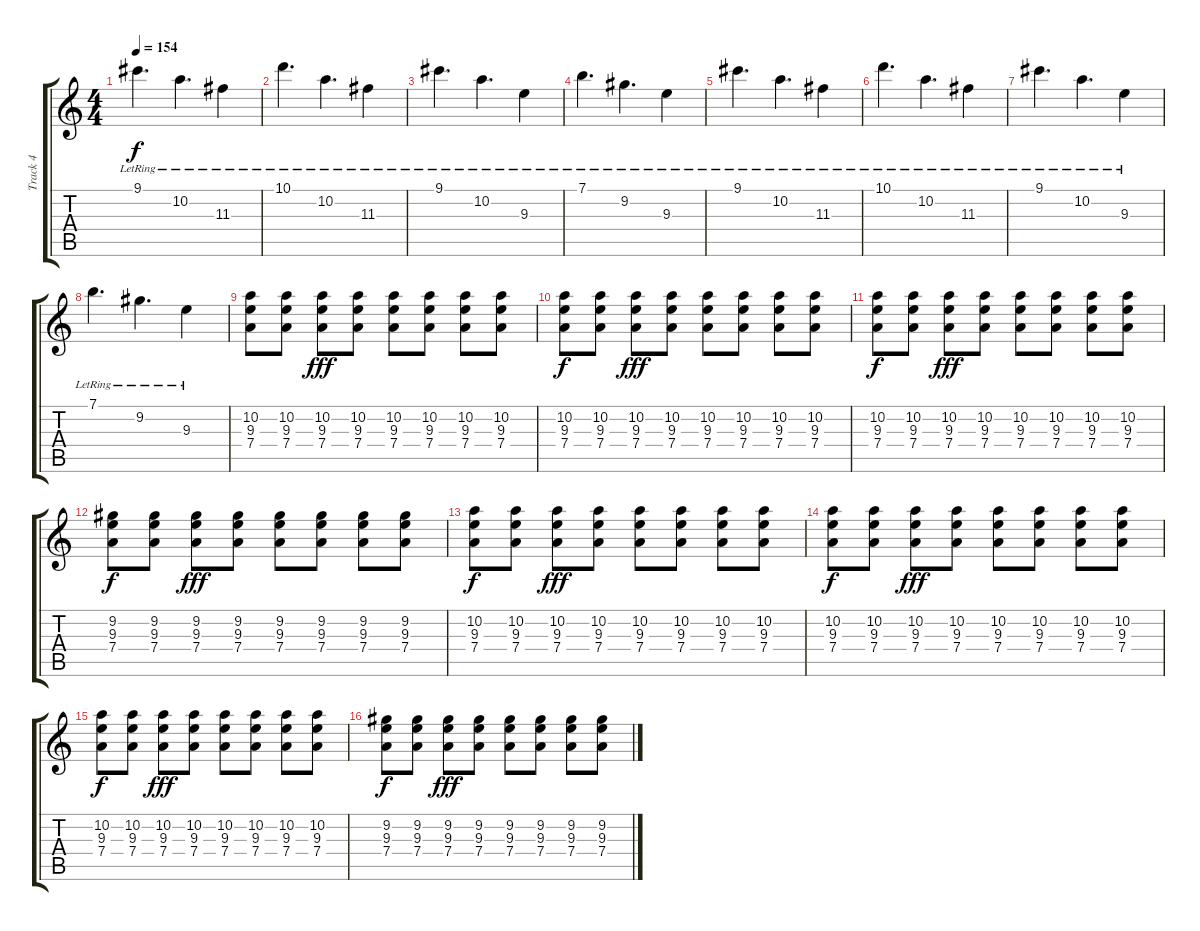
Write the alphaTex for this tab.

\track ("Track 4" "Track 4") {instrument overdrivenguitar}
\staff {score tabs}
\tuning (E4 B3 G3 D3 A2 E2) {hide}
\ts (4 4)
\tempo 154
\clef g2
\ks c
9.1{lr}.4{d dy f instrument electricguitarclean} 10.2{lr}.4{d} 11.3{lr}.4 |
10.1{lr}.4{d} 10.2{lr}.4{d} 11.3{lr}.4 |
9.1{lr}.4{d} 10.2{lr}.4{d} 9.3{lr}.4 |
7.1{lr}.4{d} 9.2{lr}.4{d} 9.3{lr}.4 |
9.1{lr}.4{d instrument electricguitarclean} 10.2{lr}.4{d} 11.3{lr}.4 |
10.1{lr}.4{d} 10.2{lr}.4{d} 11.3{lr}.4 |
9.1{lr}.4{d} 10.2{lr}.4{d} 9.3{lr}.4 |
7.1{lr}.4{d} 9.2{lr}.4{d} 9.3{lr}.4 |
(10.2 9.3 7.4).8{volume 13 instrument overdrivenguitar} (10.2 9.3 7.4).8 (10.2 9.3 7.4).8{dy fff} (10.2 9.3 7.4).8 (10.2 9.3 7.4).8 (10.2 9.3 7.4).8 (10.2 9.3 7.4).8 (10.2 9.3 7.4).8 |
(10.2 9.3 7.4).8{dy f} (10.2 9.3 7.4).8 (10.2 9.3 7.4).8{dy fff} (10.2 9.3 7.4).8 (10.2 9.3 7.4).8 (10.2 9.3 7.4).8 (10.2 9.3 7.4).8 (10.2 9.3 7.4).8 |
(10.2 9.3 7.4).8{dy f} (10.2 9.3 7.4).8 (10.2 9.3 7.4).8{dy fff} (10.2 9.3 7.4).8 (10.2 9.3 7.4).8 (10.2 9.3 7.4).8 (10.2 9.3 7.4).8 (10.2 9.3 7.4).8 |
(9.2 9.3 7.4).8{dy f} (9.2 9.3 7.4).8 (9.2 9.3 7.4).8{dy fff} (9.2 9.3 7.4).8 (9.2 9.3 7.4).8 (9.2 9.3 7.4).8 (9.2 9.3 7.4).8 (9.2 9.3 7.4).8 |
(10.2 9.3 7.4).8{dy f} (10.2 9.3 7.4).8 (10.2 9.3 7.4).8{dy fff} (10.2 9.3 7.4).8 (10.2 9.3 7.4).8 (10.2 9.3 7.4).8 (10.2 9.3 7.4).8 (10.2 9.3 7.4).8 |
(10.2 9.3 7.4).8{dy f} (10.2 9.3 7.4).8 (10.2 9.3 7.4).8{dy fff} (10.2 9.3 7.4).8 (10.2 9.3 7.4).8 (10.2 9.3 7.4).8 (10.2 9.3 7.4).8 (10.2 9.3 7.4).8 |
(10.2 9.3 7.4).8{dy f} (10.2 9.3 7.4).8 (10.2 9.3 7.4).8{dy fff} (10.2 9.3 7.4).8 (10.2 9.3 7.4).8 (10.2 9.3 7.4).8 (10.2 9.3 7.4).8 (10.2 9.3 7.4).8 |
(9.2 9.3 7.4).8{dy f} (9.2 9.3 7.4).8 (9.2 9.3 7.4).8{dy fff} (9.2 9.3 7.4).8 (9.2 9.3 7.4).8 (9.2 9.3 7.4).8 (9.2 9.3 7.4).8 (9.2 9.3 7.4).8
